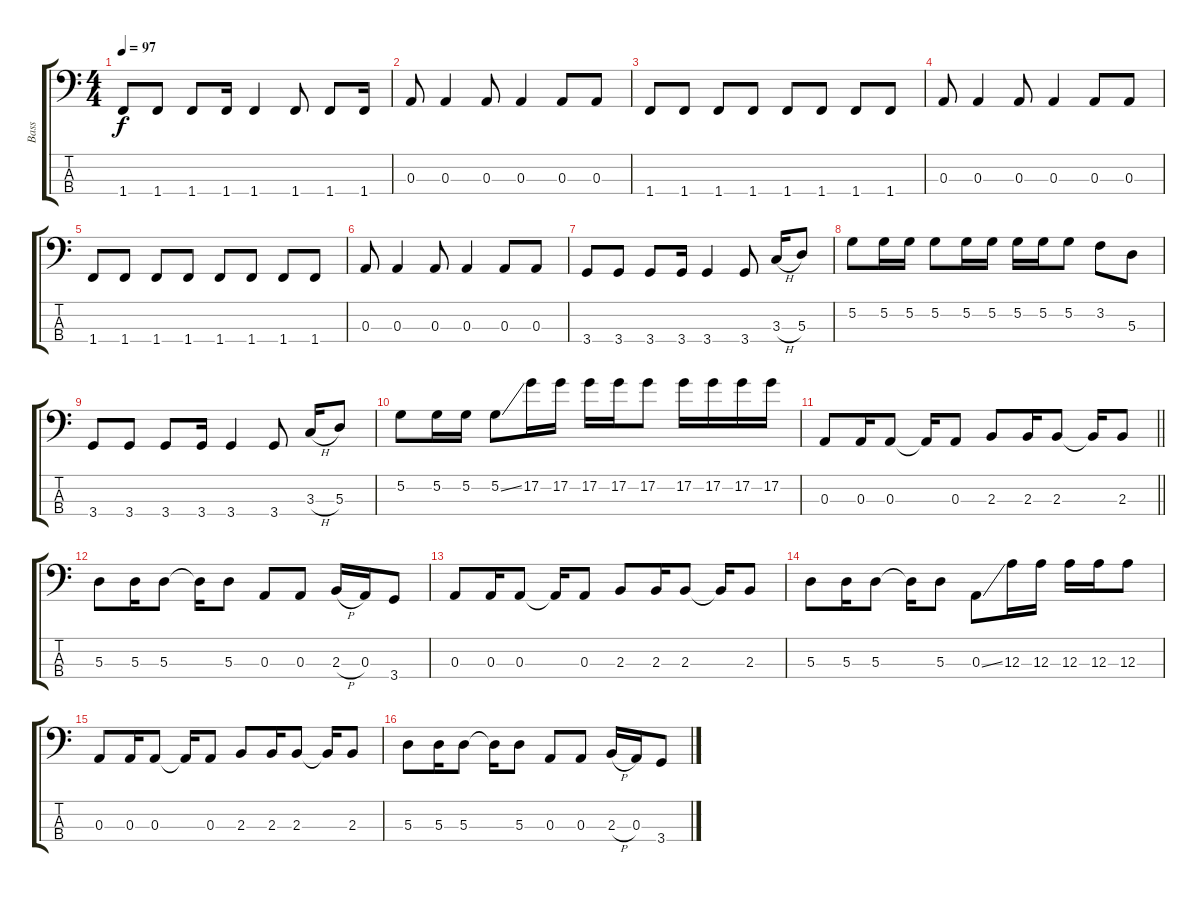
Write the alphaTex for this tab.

\track ("Bass" "Bass") {instrument electricbassfinger}
\staff {score tabs}
\tuning (G2 D2 A1 E1) {hide}
\ts (4 4)
\tempo 97
\clef f4
\ks c
1.4.8{dy f} 1.4.8 1.4.8 1.4.16 1.4.4 1.4.8 1.4.8 1.4.16 |
0.3.8 0.3.4 0.3.8 0.3.4 0.3.8 0.3.8 |
1.4.8 1.4.8 1.4.8 1.4.8 1.4.8 1.4.8 1.4.8 1.4.8 |
0.3.8 0.3.4 0.3.8 0.3.4 0.3.8 0.3.8 |
1.4.8 1.4.8 1.4.8 1.4.8 1.4.8 1.4.8 1.4.8 1.4.8 |
0.3.8 0.3.4 0.3.8 0.3.4 0.3.8 0.3.8 |
3.4.8 3.4.8 3.4.8 3.4.16 3.4.4 3.4.8 3.3{h}.16 5.3.8 |
5.2.8 5.2.16 5.2.16 5.2.8 5.2.16 5.2.16 5.2.16 5.2.16 5.2.8 3.2.8 5.3.8 |
3.4.8 3.4.8 3.4.8 3.4.16 3.4.4 3.4.8 3.3{h}.16 5.3.8 |
5.2.8 5.2.16 5.2.16 5.2{ss}.8 17.2.16{volume 16} 17.2.16 17.2.16 17.2.16 17.2.8 17.2.16 17.2.16 17.2.16 17.2.16 |
\barLineRight lightlight
0.3.8{volume 13} 0.3.16 0.3.8 0.3{t}.16 0.3.8 2.3.8 2.3.16 2.3.8 2.3{t}.16 2.3.8 |
5.3.8 5.3.16 5.3.8 5.3{t}.16 5.3.8 0.3.8 0.3.8 2.3{h}.16 0.3.16 3.4.8 |
0.3.8 0.3.16 0.3.8 0.3{t}.16 0.3.8 2.3.8 2.3.16 2.3.8 2.3{t}.16 2.3.8 |
5.3.8 5.3.16 5.3.8 5.3{t}.16 5.3.8 0.3{ss}.8 12.3.16 12.3.16 12.3.16 12.3.16 12.3.8 |
0.3.8 0.3.16 0.3.8 0.3{t}.16 0.3.8 2.3.8 2.3.16 2.3.8 2.3{t}.16 2.3.8 |
5.3.8 5.3.16 5.3.8 5.3{t}.16 5.3.8 0.3.8 0.3.8 2.3{h}.16 0.3.16 3.4.8
